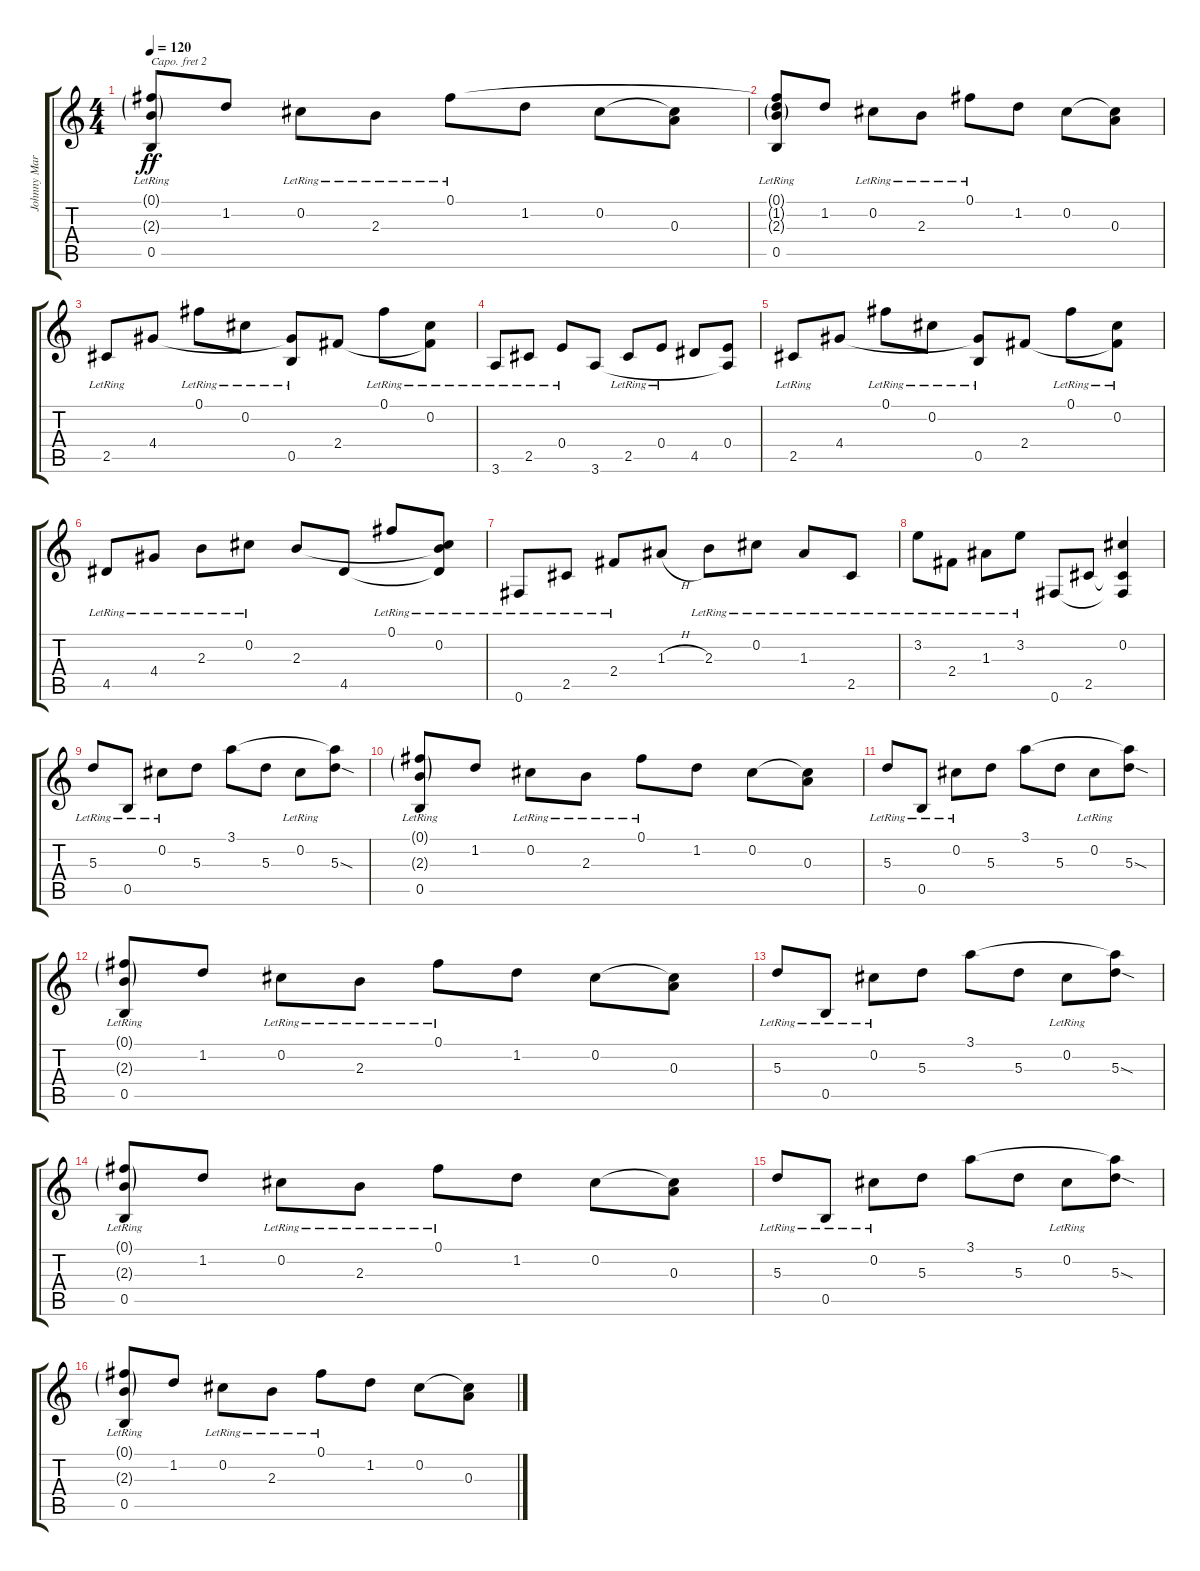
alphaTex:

\track ("Johnny Marr" "Johnny Mar") {instrument electricguitarclean}
\staff {score tabs}
\capo 2
\tuning (E4 B3 G3 D3 A2 E2) {hide}
\ts (4 4)
\tempo 120
\clef g2
\ks c
(0.1{g} 2.3{g lr} 0.5{lr}).8{dy ff} 1.2.8 0.2{lr}.8 2.3{lr}.8 0.1{lr}.8 1.2.8 0.2.8 (0.2{t} 0.3).8 |
(0.1{t} 1.2{g} 2.3{g} 0.5{lr}).8 1.2.8 0.2{lr}.8 2.3{lr}.8 0.1{lr}.8 1.2.8 0.2.8 (0.2{t} 0.3).8 |
2.5{lr}.8 4.4.8 0.1{lr}.8 0.2{lr}.8 (4.4{t} 0.5{lr}).8 2.4.8 0.1{lr}.8 (0.2{lr} 2.4{t}).8 |
3.6{lr}.8 2.5{lr}.8 0.4{lr}.8 3.6.8 2.5{lr}.8 0.4{lr}.8 4.5.8 (0.4 3.6{t}).8 |
2.5{lr}.8 4.4.8 0.1{lr}.8 0.2{lr}.8 (4.4{t} 0.5{lr}).8 2.4.8 0.1{lr}.8 (0.2{lr} 2.4{t}).8 |
4.5{lr}.8 4.4{lr}.8 2.3{lr}.8 0.2{lr}.8 2.3.8 4.5.8 0.1{lr}.8 (0.2{lr} 2.3{t} 4.5{t}).8 |
0.6{lr}.8 2.5{lr}.8 2.4{lr}.8 1.3{h}.8 2.3{lr}.8 0.2{lr}.8 1.3{lr}.8 2.5{lr}.8 |
3.2{lr}.8 2.4{lr}.8 1.3{lr}.8 3.2{lr}.8 0.6.8 2.5.8 (0.2 2.5{t} 0.6{t}).4 |
5.3{lr}.8 0.5{lr}.8 0.2{lr}.8 5.3.8 3.1.8 5.3.8 0.2{lr}.8 (3.1{t} 5.3{sod}).8 |
(0.1{g} 2.3{g lr} 0.5{lr}).8 1.2.8 0.2{lr}.8 2.3{lr}.8 0.1{lr}.8 1.2.8 0.2.8 (0.2{t} 0.3).8 |
5.3{lr}.8 0.5{lr}.8 0.2{lr}.8 5.3.8 3.1.8 5.3.8 0.2{lr}.8 (3.1{t} 5.3{sod}).8 |
(0.1{g} 2.3{g lr} 0.5{lr}).8 1.2.8 0.2{lr}.8 2.3{lr}.8 0.1{lr}.8 1.2.8 0.2.8 (0.2{t} 0.3).8 |
5.3{lr}.8 0.5{lr}.8 0.2{lr}.8 5.3.8 3.1.8 5.3.8 0.2{lr}.8 (3.1{t} 5.3{sod}).8 |
(0.1{g} 2.3{g lr} 0.5{lr}).8 1.2.8 0.2{lr}.8 2.3{lr}.8 0.1{lr}.8 1.2.8 0.2.8 (0.2{t} 0.3).8 |
5.3{lr}.8 0.5{lr}.8 0.2{lr}.8 5.3.8 3.1.8 5.3.8 0.2{lr}.8 (3.1{t} 5.3{sod}).8 |
(0.1{g} 2.3{g lr} 0.5{lr}).8 1.2.8 0.2{lr}.8 2.3{lr}.8 0.1{lr}.8 1.2.8 0.2.8 (0.2{t} 0.3).8
